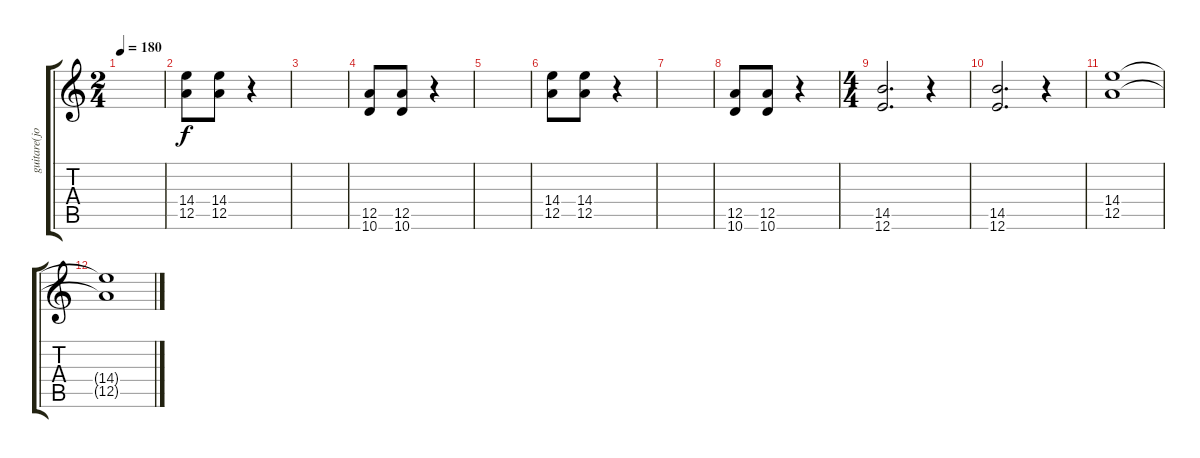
\track ("guitare(jonny)" "guitare(jo") {instrument distortionguitar}
\staff {score tabs}
\tuning (E4 B3 G3 D3 A2 E2) {hide}
\ts (2 4)
\tempo 180
\clef g2
\ks c
|
(14.4 12.5).8 (14.4 12.5).8 r.4 |
|
(12.5 10.6).8 (12.5 10.6).8 r.4 |
|
(14.4 12.5).8 (14.4 12.5).8 r.4 |
|
(12.5 10.6).8 (12.5 10.6).8 r.4 |
\ts (4 4)
(14.5 12.6).2{d} r.4 |
(14.5 12.6).2{d} r.4 |
(14.4 12.5).1 |
(14.4{t} 12.5{t}).1
